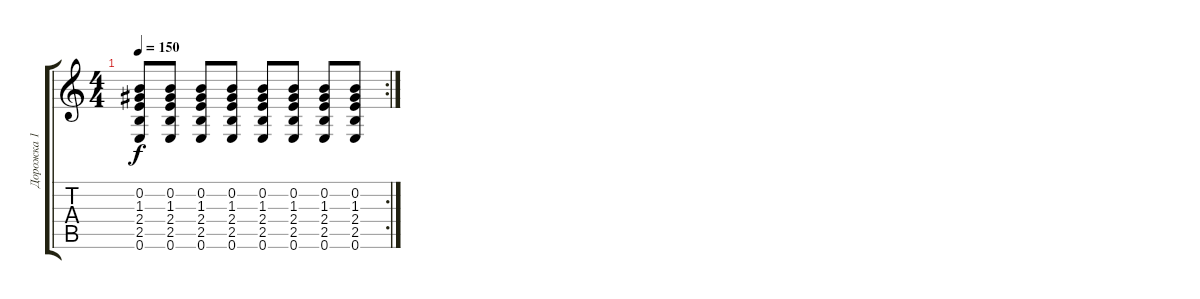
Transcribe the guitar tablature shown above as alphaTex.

\track ("Дорожка 1" "Дорожка 1") {instrument acousticguitarsteel}
\staff {score tabs}
\tuning (E4 B3 G3 D3 A2 E2) {hide}
\rc 2
\ts (4 4)
\tempo 150
\clef g2
\ks c
(0.2 1.3 2.4 2.5 0.6).8{dy f} (0.2 1.3 2.4 2.5 0.6).8 (0.2 1.3 2.4 2.5 0.6).8 (0.2 1.3 2.4 2.5 0.6).8 (0.2 1.3 2.4 2.5 0.6).8 (0.2 1.3 2.4 2.5 0.6).8 (0.2 1.3 2.4 2.5 0.6).8 (0.2 1.3 2.4 2.5 0.6).8
